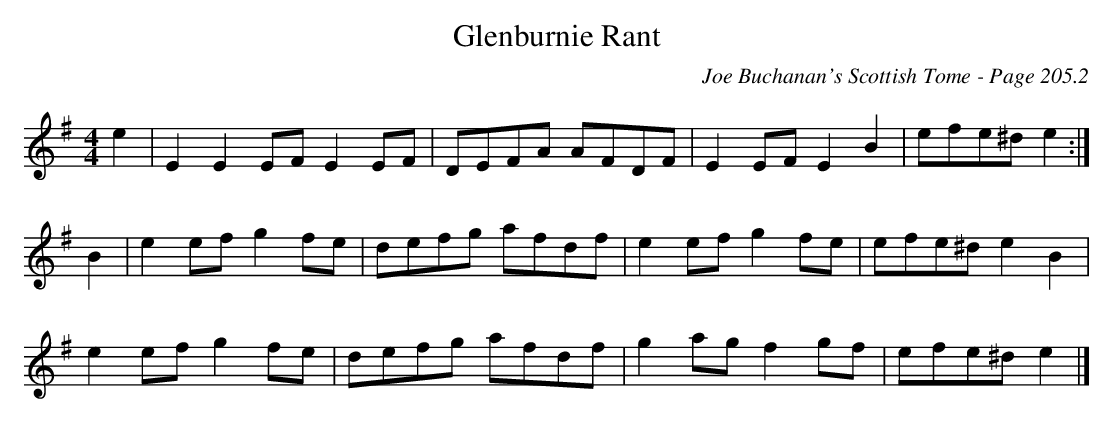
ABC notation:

X:1
T:Glenburnie Rant
C:Joe Buchanan's Scottish Tome - Page 205.2
L:1/8
M:4/4
K:G
e2 | E2 E2  EF E2 EF | DEFA AFDF | E2 EF E2 B2 | efe^d e2 :|
B2 | e2 ef g2 fe | defg afdf | e2 ef g2 fe | efe^d e2 B2 |
e2 ef g2 fe | defg afdf | g2 ag f2 gf | efe^d e2 |]
